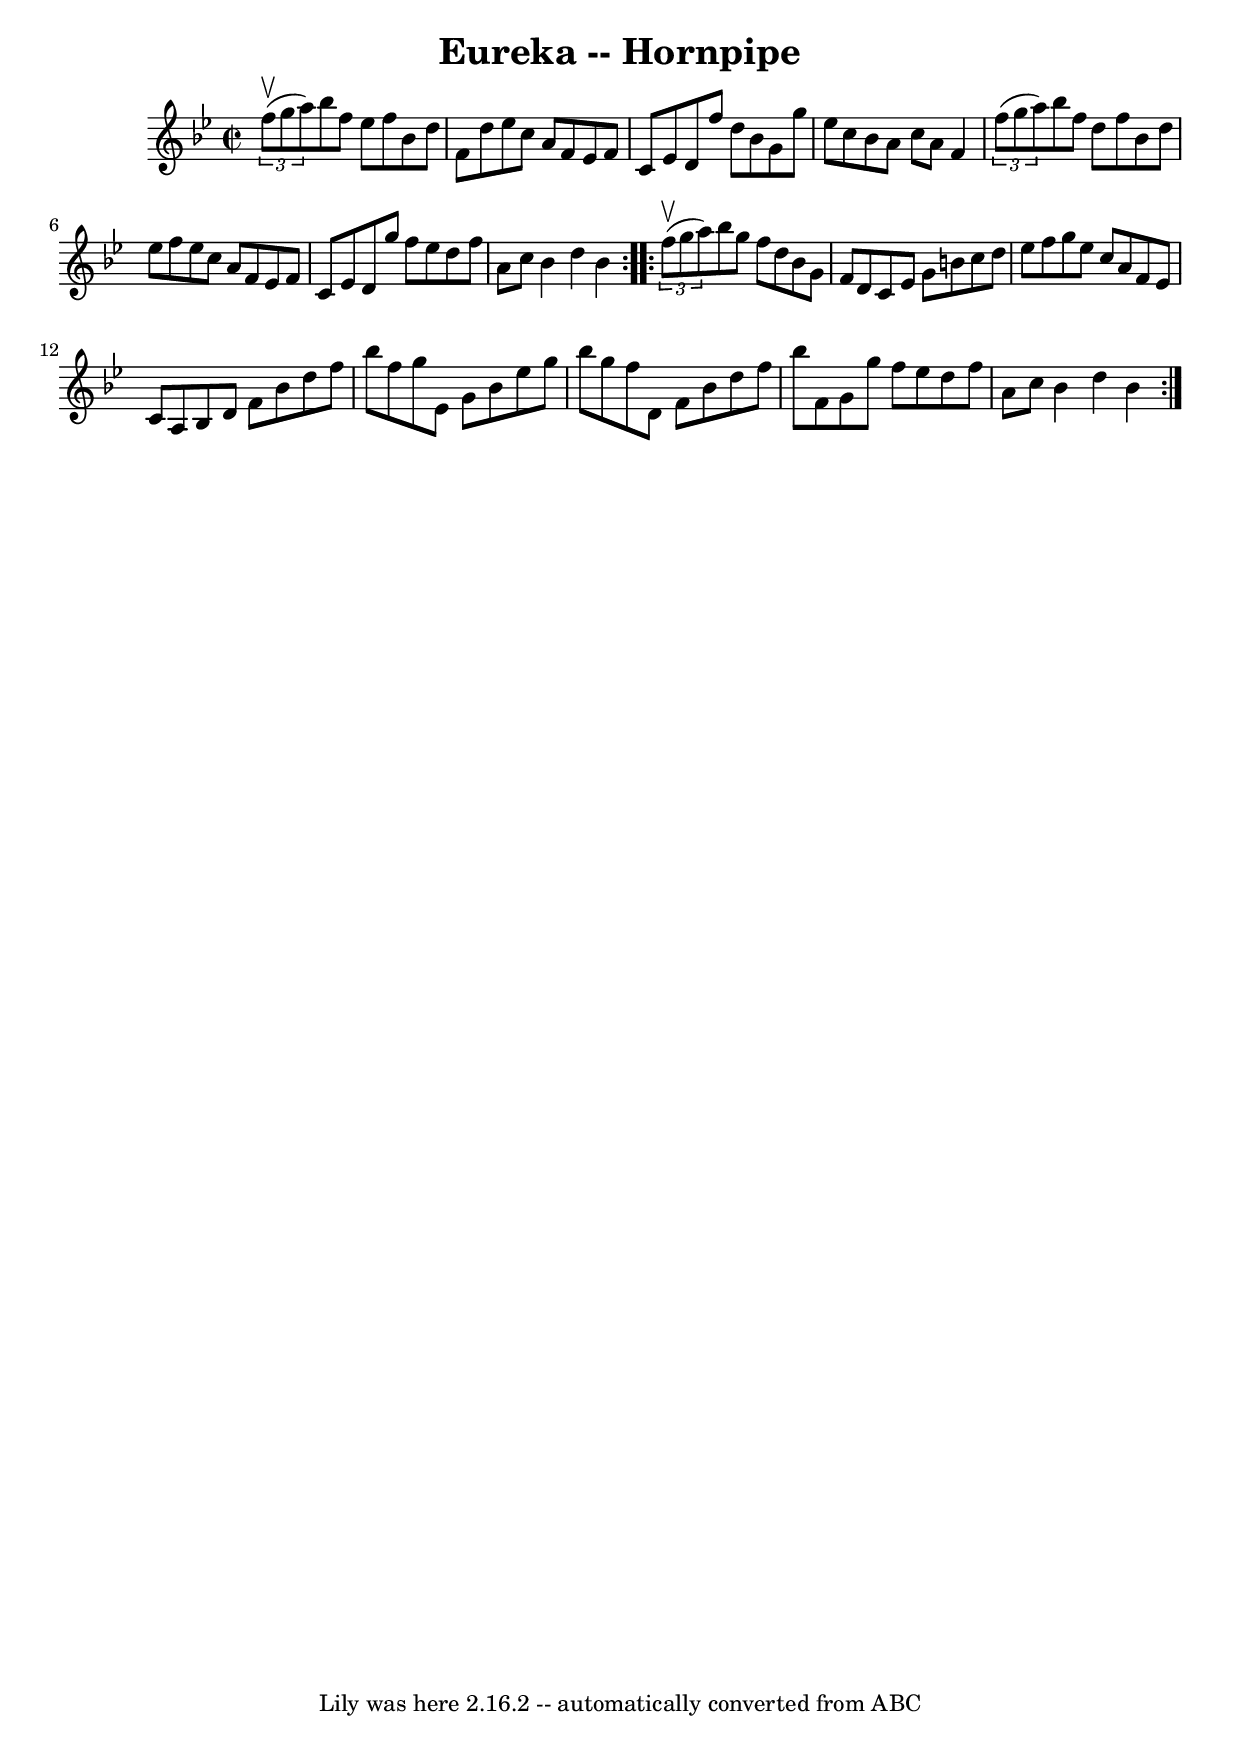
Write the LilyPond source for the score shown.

\version "2.7.40"
\include "Mammoth.ily"
\header {
	%% book = "Cole's 1000 Fiddle Tunes"
	crossRefNumber = "1"
	footnotes = ""
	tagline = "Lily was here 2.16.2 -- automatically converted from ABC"
	title = "Eureka -- Hornpipe"
}
voicedefault =  {


\repeat volta 2 {
\override Staff.TimeSignature #'style = #'C
 \time 2/2 
\key bes \major   \times 2/3 { f''8 (^\upbow g''8 a''8) } 
|
 bes''8 f''8 ees''8 f''8 bes'8 d''8 f'8 d''8  
|
 ees''8 c''8 a'8 f'8 ees'8 f'8 c'8 ees'8  
|
 d'8 f''8 d''8 bes'8 g'8 g''8 ees''8 c''8  
|
 bes'8 a'8 c''8 a'8 f'4    \times 2/3 { f''8 (g''8   
 a''8) } |
 bes''8 f''8 d''8 f''8 bes'8 d''8    
ees''8 f''8  |
 ees''8 c''8 a'8 f'8 ees'8 f'8 c'8  
 ees'8  |
 d'8 g''8 f''8 ees''8 d''8 f''8 a'8    
c''8  |
 bes'4 d''4 bes'4  }     \repeat volta 2 {   \times 2/3 { 
 f''8 (^\upbow g''8 a''8) } |
 bes''8 g''8 f''8 d''8  
 bes'8 g'8 f'8 d'8  |
 c'8 ees'8 g'8 b'8 c''8    
d''8 ees''8 f''8  |
 g''8 ees''8 c''8 a'8 f'8    
ees'8 c'8 a8  |
 bes8 d'8 f'8 bes'8 d''8 f''8    
bes''8 f''8  |
 g''8 ees'8 g'8 bes'8 ees''8 g''8    
bes''8 g''8  |
 f''8 d'8 f'8 bes'8 d''8 f''8    
bes''8 f'8  |
 g'8 g''8 f''8 ees''8 d''8 f''8 a'8  
 c''8  |
 bes'4 d''4 bes'4  }   
}

\score{
    <<

	\context Staff="default"
	{
	    \voicedefault 
	}

    >>
	\layout {
	}
	\midi {}
}
